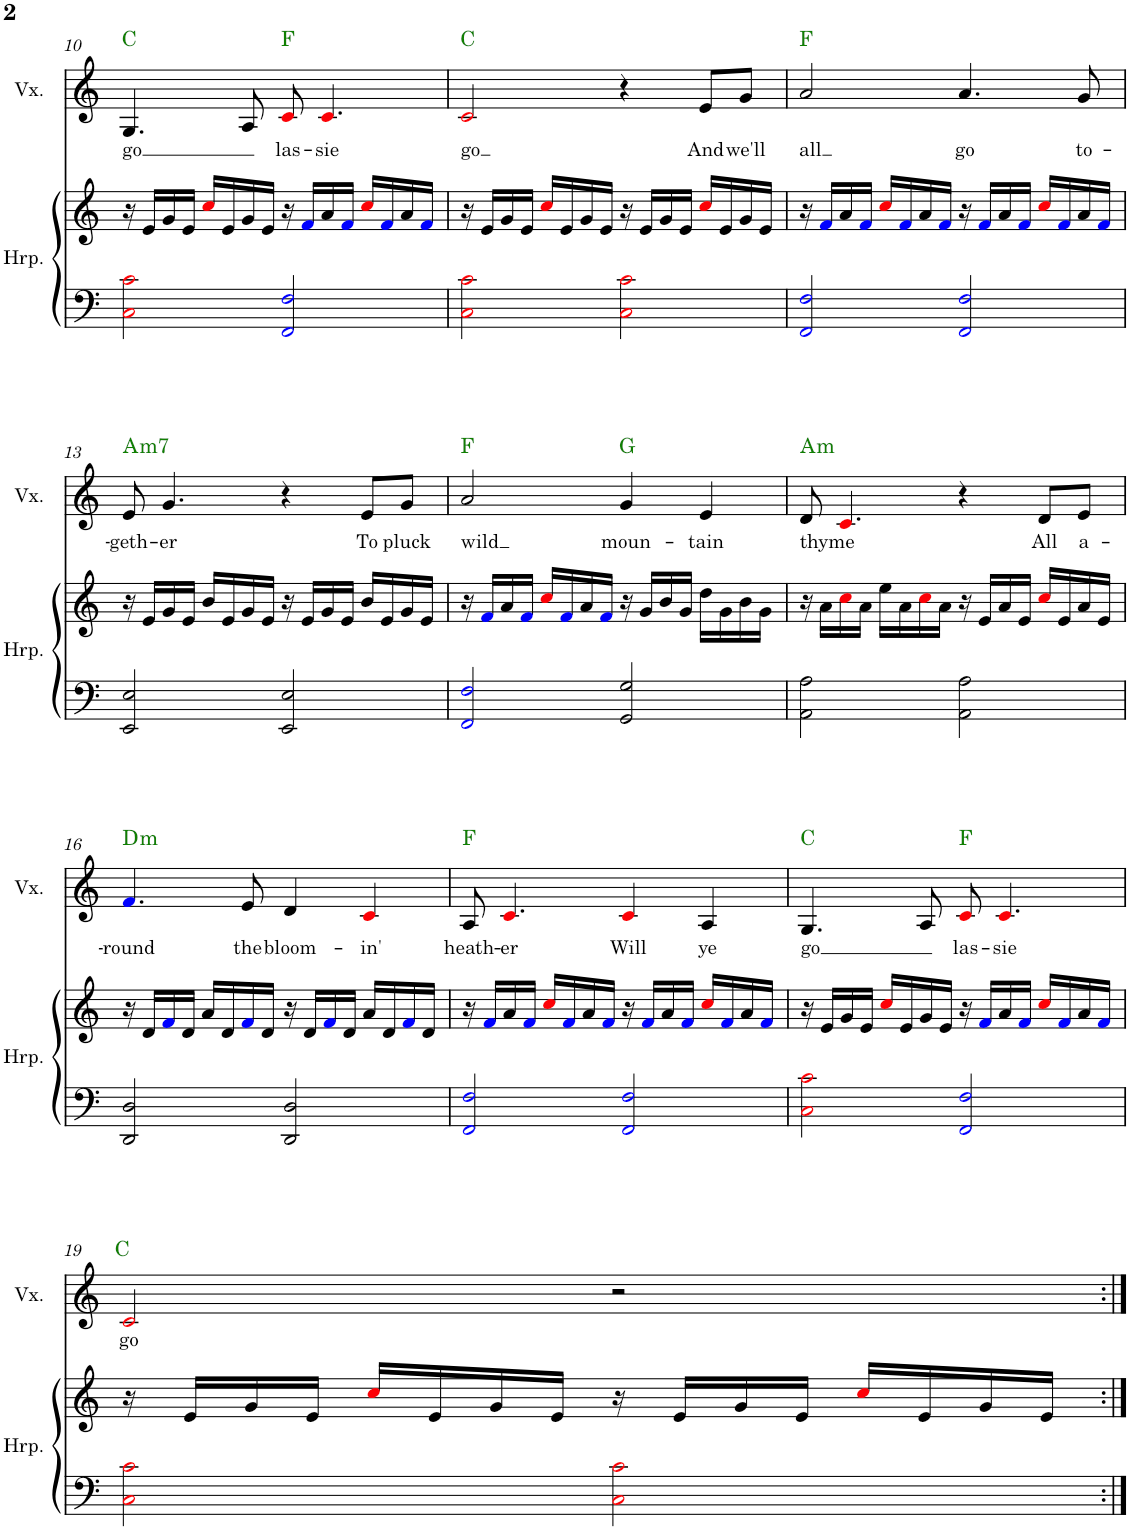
**kern	**kern	**kern	**text	**harte
*part2	*part2	*part1	*part1	*part1
*staff3	*staff2	*staff1	*staff1	*
*I"Harpe	*	*I"Voix	*	*
*I'Hrp.	*	*I'Vx.	*	*
!!LO:PB:g=z
*clefF4	*clefG2	*clefG2	*	*
*k[]	*k[]	*k[]	*	*
*M4/4	*M4/4	*M4/4	*	*
=10	=10	=10	=10	=10
!	!	!	!LO:LY:b	!
2Ci\ 2ci\	16r	4.G/	go	C:maj
.	16e/LL	.	.	.
.	16g/	.	.	.
.	16e/JJ	.	.	.
.	16cci/LL	.	.	.
.	16e/	.	.	.
.	16g/	8A/	.	.
.	16e/JJ	.	.	.
!	!	!	!LO:LY:b	!
2FFj/ 2Fj/	16r	8ci/	las-	F:maj
.	16fj/LL	.	.	.
!	!	!	!LO:LY:b	!
.	16a/	4.ci/	-sie	.
.	16fj/JJ	.	.	.
.	16cci/LL	.	.	.
.	16fj/	.	.	.
.	16a/	.	.	.
.	16fj/JJ	.	.	.
=11	=11	=11	=11	=11
!	!	!	!LO:LY:b	!
2Ci\ 2ci\	16r	2ci/	go	C:maj
.	16e/LL	.	.	.
.	16g/	.	.	.
.	16e/JJ	.	.	.
.	16cci/LL	.	.	.
.	16e/	.	.	.
.	16g/	.	.	.
.	16e/JJ	.	.	.
2Ci\ 2ci\	16r	4r	.	.
.	16e/LL	.	.	.
.	16g/	.	.	.
.	16e/JJ	.	.	.
!	!	!	!LO:LY:b	!
.	16cci/LL	8e/L	And	.
.	16e/	.	.	.
!	!	!	!LO:LY:b	!
.	16g/	8g/J	we'll	.
.	16e/JJ	.	.	.
=12	=12	=12	=12	=12
!	!	!	!LO:LY:b	!
2FFj/ 2Fj/	16r	2a/	all	F:maj
.	16fj/LL	.	.	.
.	16a/	.	.	.
.	16fj/JJ	.	.	.
.	16cci/LL	.	.	.
.	16fj/	.	.	.
.	16a/	.	.	.
.	16fj/JJ	.	.	.
!	!	!	!LO:LY:b	!
2FFj/ 2Fj/	16r	4.a/	go	.
.	16fj/LL	.	.	.
.	16a/	.	.	.
.	16fj/JJ	.	.	.
.	16cci/LL	.	.	.
.	16fj/	.	.	.
!	!	!	!LO:LY:b	!
.	16a/	8g/	to-	.
.	16fj/JJ	.	.	.
!!LO:LB:g=z
=13	=13	=13	=13	=13
!	!	!	!LO:LY:b	!LO:H:kt=m7
2EE/ 2E/	16r	8e/	-geth-	A:min7
.	16e/LL	.	.	.
!	!	!	!LO:LY:b	!
.	16g/	4.g/	-er	.
.	16e/JJ	.	.	.
.	16b/LL	.	.	.
.	16e/	.	.	.
.	16g/	.	.	.
.	16e/JJ	.	.	.
2EE/ 2E/	16r	4r	.	.
.	16e/LL	.	.	.
.	16g/	.	.	.
.	16e/JJ	.	.	.
!	!	!	!LO:LY:b	!
.	16b/LL	8e/L	To	.
.	16e/	.	.	.
!	!	!	!LO:LY:b	!
.	16g/	8g/J	pluck	.
.	16e/JJ	.	.	.
=14	=14	=14	=14	=14
!	!	!	!LO:LY:b	!
2FFj/ 2Fj/	16r	2a/	wild	F:maj
.	16fj/LL	.	.	.
.	16a/	.	.	.
.	16fj/JJ	.	.	.
.	16cci/LL	.	.	.
.	16fj/	.	.	.
.	16a/	.	.	.
.	16fj/JJ	.	.	.
!	!	!	!LO:LY:b	!
2GG/ 2G/	16r	4g/	moun-	G:maj
.	16g/LL	.	.	.
.	16b/	.	.	.
.	16g/JJ	.	.	.
!	!	!	!LO:LY:b	!
.	16dd\LL	4e/	-tain	.
.	16g\	.	.	.
.	16b\	.	.	.
.	16g\JJ	.	.	.
=15	=15	=15	=15	=15
!	!	!	!LO:LY:b	!LO:H:kt=m
2AA\ 2A\	16r	8d/	thyme	A:min
.	16a\LL	.	.	.
.	16cci\	4.ci/	.	.
.	16a\JJ	.	.	.
.	16ee\LL	.	.	.
.	16a\	.	.	.
.	16cci\	.	.	.
.	16a\JJ	.	.	.
2AA\ 2A\	16r	4r	.	.
.	16e/LL	.	.	.
.	16a/	.	.	.
.	16e/JJ	.	.	.
!	!	!	!LO:LY:b	!
.	16cci/LL	8d/L	All	.
.	16e/	.	.	.
!	!	!	!LO:LY:b	!
.	16a/	8e/J	a-	.
.	16e/JJ	.	.	.
!!LO:LB:g=z
=16	=16	=16	=16	=16
!	!	!	!LO:LY:b	!LO:H:kt=m
2DD/ 2D/	16r	4.fj/	-round	D:min
.	16d/LL	.	.	.
.	16fj/	.	.	.
.	16d/JJ	.	.	.
.	16a/LL	.	.	.
.	16d/	.	.	.
!	!	!	!LO:LY:b	!
.	16fj/	8e/	the	.
.	16d/JJ	.	.	.
!	!	!	!LO:LY:b	!
2DD/ 2D/	16r	4d/	bloom-	.
.	16d/LL	.	.	.
.	16fj/	.	.	.
.	16d/JJ	.	.	.
!	!	!	!LO:LY:b	!
.	16a/LL	4ci/	-in'	.
.	16d/	.	.	.
.	16fj/	.	.	.
.	16d/JJ	.	.	.
=17	=17	=17	=17	=17
!	!	!	!LO:LY:b	!
2FFj/ 2Fj/	16r	8A/	heath-	F:maj
.	16fj/LL	.	.	.
!	!	!	!LO:LY:b	!
.	16a/	4.ci/	-er	.
.	16fj/JJ	.	.	.
.	16cci/LL	.	.	.
.	16fj/	.	.	.
.	16a/	.	.	.
.	16fj/JJ	.	.	.
!	!	!	!LO:LY:b	!
2FFj/ 2Fj/	16r	4ci/	Will	.
.	16fj/LL	.	.	.
.	16a/	.	.	.
.	16fj/JJ	.	.	.
!	!	!	!LO:LY:b	!
.	16cci/LL	4A/	ye	.
.	16fj/	.	.	.
.	16a/	.	.	.
.	16fj/JJ	.	.	.
=18	=18	=18	=18	=18
!	!	!	!LO:LY:b	!
2Ci\ 2ci\	16r	4.G/	go	C:maj
.	16e/LL	.	.	.
.	16g/	.	.	.
.	16e/JJ	.	.	.
.	16cci/LL	.	.	.
.	16e/	.	.	.
.	16g/	8A/	.	.
.	16e/JJ	.	.	.
!	!	!	!LO:LY:b	!
2FFj/ 2Fj/	16r	8ci/	las-	F:maj
.	16fj/LL	.	.	.
!	!	!	!LO:LY:b	!
.	16a/	4.ci/	-sie	.
.	16fj/JJ	.	.	.
.	16cci/LL	.	.	.
.	16fj/	.	.	.
.	16a/	.	.	.
.	16fj/JJ	.	.	.
!!LO:LB:g=z
=19	=19	=19	=19	=19
!	!	!	!LO:LY:b	!
2Ci\ 2ci\	16r	2ci/	go	C:maj
.	16e/LL	.	.	.
.	16g/	.	.	.
.	16e/JJ	.	.	.
.	16cci/LL	.	.	.
.	16e/	.	.	.
.	16g/	.	.	.
.	16e/JJ	.	.	.
2Ci\ 2ci\	16r	2r	.	.
.	16e/LL	.	.	.
.	16g/	.	.	.
.	16e/JJ	.	.	.
.	16cci/LL	.	.	.
.	16e/	.	.	.
.	16g/	.	.	.
.	16e/JJ	.	.	.
=:|!	=:|!	=:|!	=:|!	=:|!
*-	*-	*-	*-	*-
